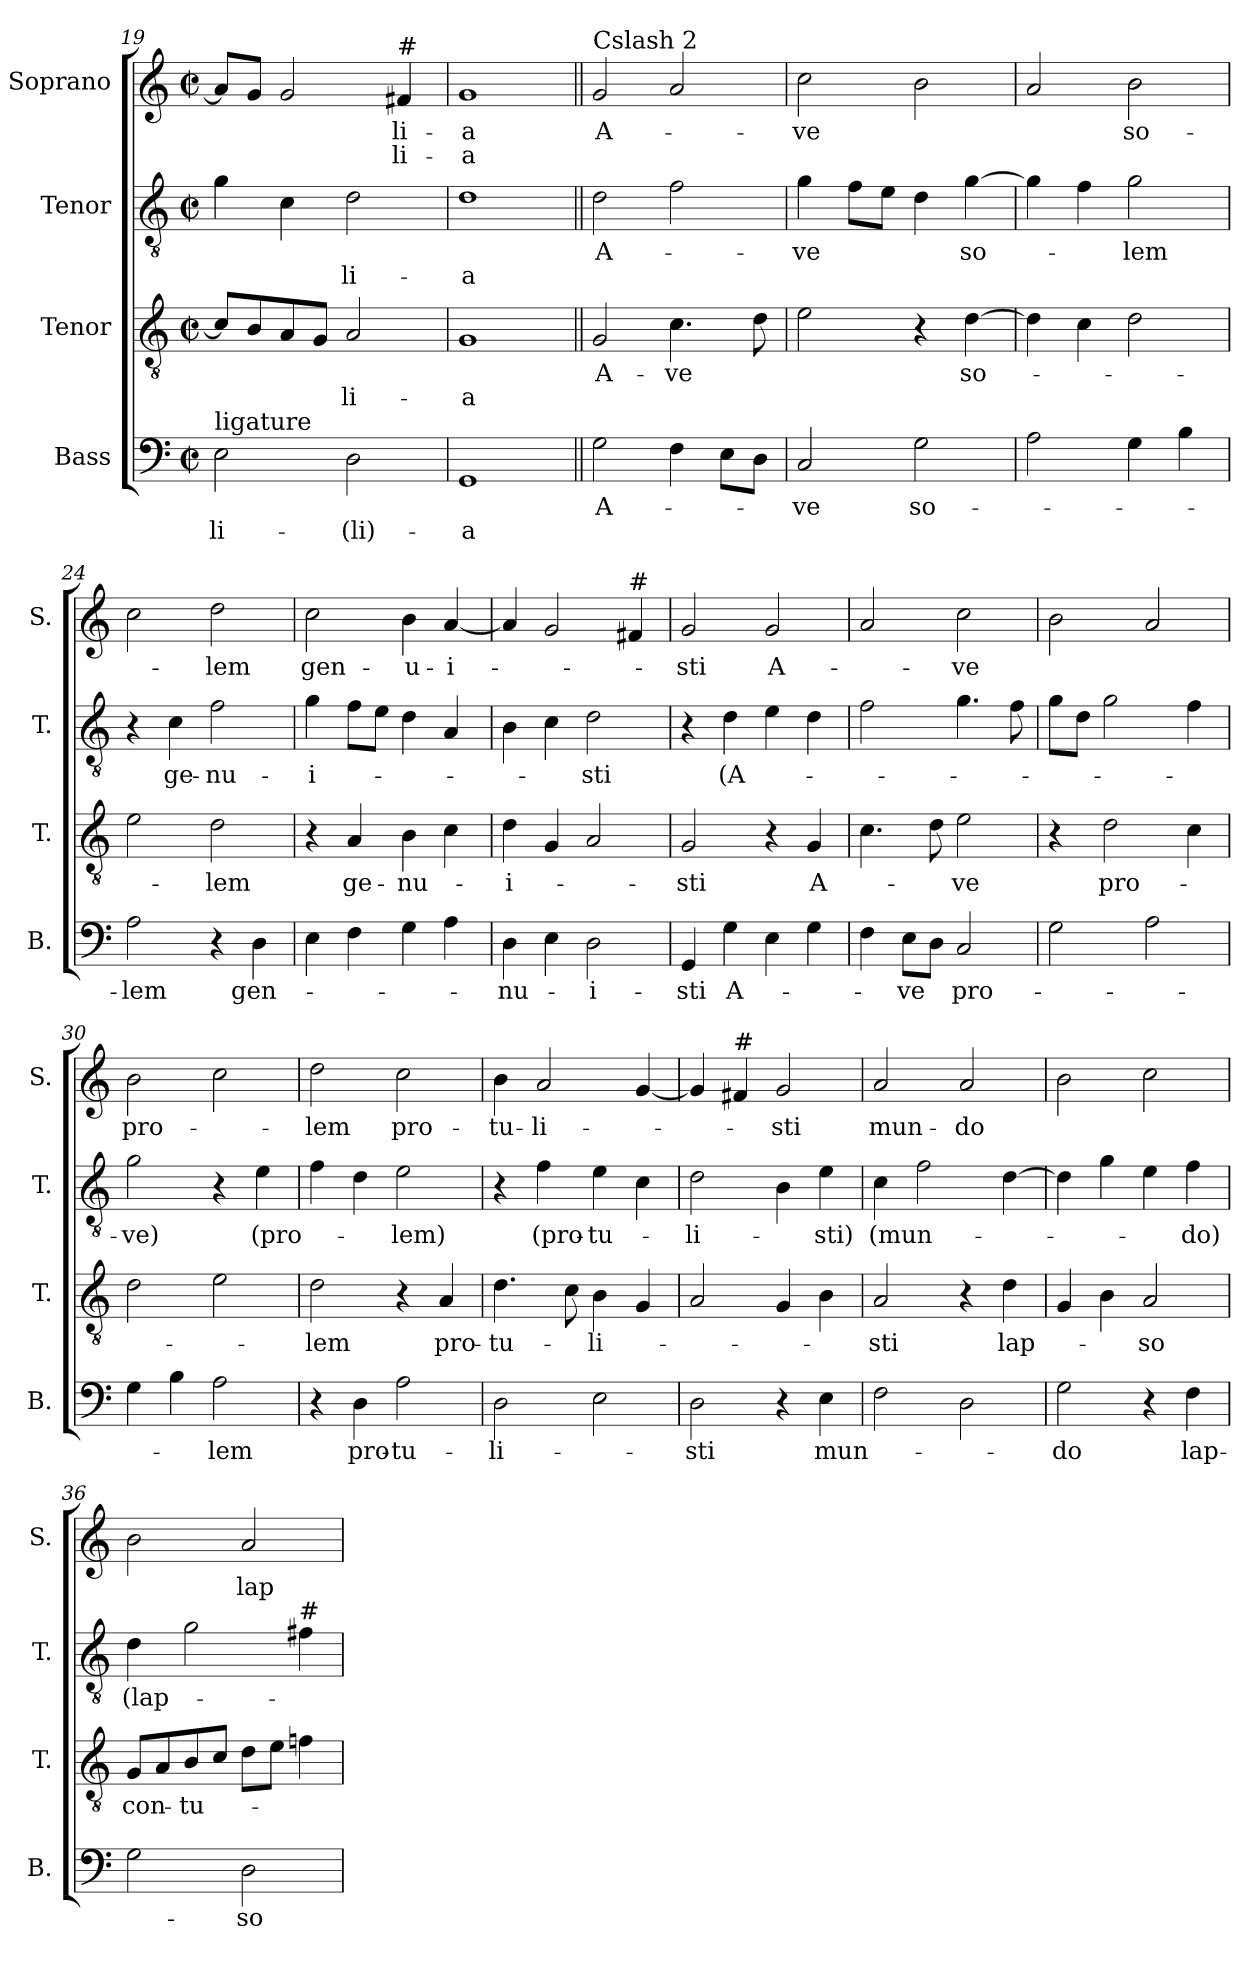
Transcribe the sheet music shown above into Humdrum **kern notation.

**kern	**text	**text	**kern	**text	**text	**kern	**text	**text	**kern	**text	**text
*part4	*part4	*part4	*part3	*part3	*part3	*part2	*part2	*part2	*part1	*part1	*part1
*staff4	*staff4	*staff4	*staff3	*staff3	*staff3	*staff2	*staff2	*staff2	*staff1	*staff1	*staff1
*I"Bass	*	*	*I"Tenor	*	*	*I"Tenor	*	*	*I"Soprano	*	*
*I'B.	*	*	*I'T.	*	*	*I'T.	*	*	*I'S.	*	*
*clefF4	*	*	*clefGv2	*	*	*clefGv2	*	*	*clefG2	*	*
*k[]	*	*	*k[]	*	*	*k[]	*	*	*k[]	*	*
*M2/2	*	*	*M2/2	*	*	*M2/2	*	*	*M2/2	*	*
*met(c|)	*	*	*met(c|)	*	*	*met(c|)	*	*	*met(c|)	*	*
=19	=19	=19	=19	=19	=19	=19	=19	=19	=19	=19	=19
!LO:TX:a:t=ligature	!	!	!	!	!	!	!	!	!	!	!
!	!	!LO:LY:b	!	!	!	!	!	!	!	!	!
2E\	.	li-	8c/L]	.	.	4g\	.	.	8a/L]	.	.
.	.	.	8B/	.	.	.	.	.	8g/J	.	.
.	.	.	8A/	.	.	4c\	.	.	2g/	.	.
.	.	.	8G/J	.	.	.	.	.	.	.	.
!	!	!LO:LY:b	!	!	!LO:LY:b	!	!	!LO:LY:b	!	!	!
2D\	.	-(li)-	2A/	.	-li-	2d\	.	-li-	.	.	.
!	!	!	!	!	!	!	!	!	!LO:TX:a:t=#	!	!
!	!	!	!	!	!	!	!	!	!	!LO:LY:b	!LO:LY:b
.	.	.	.	.	.	.	.	.	4f#X/	-li-	-li-
=20	=20	=20	=20	=20	=20	=20	=20	=20	=20	=20	=20
!	!	!LO:LY:b	!	!	!LO:LY:b	!	!	!LO:LY:b	!	!LO:LY:b	!LO:LY:b
1GG	.	-a	1G	.	-a	1d	.	-a	1g	-a	-a
=21||	=21||	=21||	=21||	=21||	=21||	=21||	=21||	=21||	=21||	=21||	=21||
!	!	!	!	!	!	!	!	!	!LO:TX:a:t=Cslash 2	!	!
!	!LO:LY:b	!	!	!LO:LY:b	!	!	!LO:LY:b	!	!	!LO:LY:b	!
2G\	A-	.	2G/	A-	.	2d\	A-	.	2g/	A-	.
!	!	!	!	!LO:LY:b	!	!	!	!	!	!	!
4F\	.	.	4.c\	-ve	.	2f\	.	.	2a/	.	.
8E\L	.	.	.	.	.	.	.	.	.	.	.
8D\J	.	.	8d\	.	.	.	.	.	.	.	.
=22	=22	=22	=22	=22	=22	=22	=22	=22	=22	=22	=22
!	!LO:LY:b	!	!	!	!	!	!LO:LY:b	!	!	!LO:LY:b	!
2C/	-ve	.	2e\	.	.	4g\	-ve	.	2cc\	-ve	.
.	.	.	.	.	.	8f\L	.	.	.	.	.
.	.	.	.	.	.	8e\J	.	.	.	.	.
!	!LO:LY:b	!	!	!	!	!	!	!	!	!	!
2G\	so-	.	4r	.	.	4d\	.	.	2b\	.	.
!	!	!	!	!LO:LY:b	!	!	!LO:LY:b	!	!	!	!
.	.	.	[4d\	so-	.	[4g\	so-	.	.	.	.
=23	=23	=23	=23	=23	=23	=23	=23	=23	=23	=23	=23
2A\	.	.	4d\]	.	.	4g\]	.	.	2a/	.	.
.	.	.	4c\	.	.	4f\	.	.	.	.	.
!	!	!	!	!	!	!	!LO:LY:b	!	!	!LO:LY:b	!
4G\	.	.	2d\	.	.	2g\	-lem	.	2b\	so-	.
4B\	.	.	.	.	.	.	.	.	.	.	.
=24	=24	=24	=24	=24	=24	=24	=24	=24	=24	=24	=24
!	!LO:LY:b	!	!	!	!	!	!	!	!	!	!
2A\	-lem	.	2e\	.	.	4r	.	.	2cc\	.	.
!	!	!	!	!	!	!	!LO:LY:b	!	!	!	!
.	.	.	.	.	.	4c\	ge-	.	.	.	.
!	!	!	!	!LO:LY:b	!	!	!LO:LY:b	!	!	!LO:LY:b	!
4r	.	.	2d\	-lem	.	2f\	nu-	.	2dd\	-lem	.
!	!LO:LY:b	!	!	!	!	!	!	!	!	!	!
4D\	gen-	.	.	.	.	.	.	.	.	.	.
=25	=25	=25	=25	=25	=25	=25	=25	=25	=25	=25	=25
!	!	!	!	!	!	!	!LO:LY:b	!	!	!LO:LY:b	!
4E\	.	.	4r	.	.	4g\	-i-	.	2cc\	gen-	.
!	!	!	!	!LO:LY:b	!	!	!	!	!	!	!
4F\	.	.	4A/	ge-	.	8f\L	.	.	.	.	.
.	.	.	.	.	.	8e\J	.	.	.	.	.
!	!	!	!	!LO:LY:b	!	!	!	!	!	!LO:LY:b	!
4G\	.	.	4B\	-nu-	.	4d\	.	.	4b\	u-	.
!	!	!	!	!	!	!	!	!	!	!LO:LY:b	!
4A\	.	.	4c\	.	.	4A/	.	.	[4a/	-i-	.
=26	=26	=26	=26	=26	=26	=26	=26	=26	=26	=26	=26
!	!LO:LY:b	!	!	!LO:LY:b	!	!	!	!	!	!	!
4D\	-nu-	.	4d\	-i-	.	4B\	.	.	4a/]	.	.
4E\	.	.	4G/	.	.	4c\	.	.	2g/	.	.
!	!LO:LY:b	!	!	!	!	!	!LO:LY:b	!	!	!	!
2D\	-i-	.	2A/	.	.	2d\	-sti	.	.	.	.
!	!	!	!	!	!	!	!	!	!LO:TX:a:t=#	!	!
.	.	.	.	.	.	.	.	.	4f#X/	.	.
=27	=27	=27	=27	=27	=27	=27	=27	=27	=27	=27	=27
!	!LO:LY:b	!	!	!LO:LY:b	!	!	!	!	!	!LO:LY:b	!
4GG/	-sti	.	2G/	-sti	.	4r	.	.	2g/	-sti	.
!	!LO:LY:b	!	!	!	!	!	!LO:LY:b	!	!	!	!
4G\	A-	.	.	.	.	4d\	(A-	.	.	.	.
!	!	!	!	!	!	!	!	!	!	!LO:LY:b	!
4E\	.	.	4r	.	.	4e\	.	.	2g/	A-	.
!	!	!	!	!LO:LY:b	!	!	!	!	!	!	!
4G\	.	.	4G/	A-	.	4d\	.	.	.	.	.
=28	=28	=28	=28	=28	=28	=28	=28	=28	=28	=28	=28
4F\	.	.	4.c\	.	.	2f\	.	.	2a/	.	.
!	!LO:LY:b	!	!	!	!	!	!	!	!	!	!
8E\L	-ve	.	.	.	.	.	.	.	.	.	.
8D\J	.	.	8d\	.	.	.	.	.	.	.	.
!	!LO:LY:b	!	!	!LO:LY:b	!	!	!	!	!	!LO:LY:b	!
2C/	pro-	.	2e\	-ve	.	4.g\	.	.	2cc\	-ve	.
.	.	.	.	.	.	8f\	.	.	.	.	.
=29	=29	=29	=29	=29	=29	=29	=29	=29	=29	=29	=29
2G\	.	.	4r	.	.	8g\L	.	.	2b\	.	.
.	.	.	.	.	.	8d\J	.	.	.	.	.
!	!	!	!	!LO:LY:b	!	!	!	!	!	!	!
.	.	.	2d\	pro-	.	2g\	.	.	.	.	.
2A\	.	.	.	.	.	.	.	.	2a/	.	.
.	.	.	4c\	.	.	4f\	.	.	.	.	.
=30	=30	=30	=30	=30	=30	=30	=30	=30	=30	=30	=30
!	!	!	!	!	!	!	!LO:LY:b	!	!	!LO:LY:b	!
4G\	.	.	2d\	.	.	2g\	-ve)	.	2b\	pro-	.
4B\	.	.	.	.	.	.	.	.	.	.	.
!	!LO:LY:b	!	!	!	!	!	!	!	!	!	!
2A\	-lem	.	2e\	.	.	4r	.	.	2cc\	.	.
!	!	!	!	!	!	!	!LO:LY:b	!	!	!	!
.	.	.	.	.	.	4e\	(pro-	.	.	.	.
=31	=31	=31	=31	=31	=31	=31	=31	=31	=31	=31	=31
!	!	!	!	!LO:LY:b	!	!	!	!	!	!LO:LY:b	!
4r	.	.	2d\	-lem	.	4f\	.	.	2dd\	-lem	.
!	!LO:LY:b	!	!	!	!	!	!	!	!	!	!
4D\	pro-	.	.	.	.	4d\	.	.	.	.	.
!	!LO:LY:b	!	!	!	!	!	!LO:LY:b	!	!	!LO:LY:b	!
2A\	-tu-	.	4r	.	.	2e\	-lem)	.	2cc\	pro-	.
!	!	!	!	!LO:LY:b	!	!	!	!	!	!	!
.	.	.	4A/	pro-	.	.	.	.	.	.	.
=32	=32	=32	=32	=32	=32	=32	=32	=32	=32	=32	=32
!	!LO:LY:b	!	!	!LO:LY:b	!	!	!	!	!	!LO:LY:b	!
2D\	-li-	.	4.d\	-tu-	.	4r	.	.	4b\	-tu-	.
!	!	!	!	!	!	!	!LO:LY:b	!	!	!LO:LY:b	!
.	.	.	.	.	.	4f\	(pro-	.	2a/	-li-	.
.	.	.	8c\	.	.	.	.	.	.	.	.
!	!	!	!	!LO:LY:b	!	!	!LO:LY:b	!	!	!	!
2E\	.	.	4B\	-li-	.	4e\	-tu-	.	.	.	.
.	.	.	4G/	.	.	4c\	.	.	[4g/	.	.
=33	=33	=33	=33	=33	=33	=33	=33	=33	=33	=33	=33
!	!LO:LY:b	!	!	!	!	!	!LO:LY:b	!	!	!	!
2D\	-sti	.	2A/	.	.	2d\	-li-	.	4g/]	.	.
!	!	!	!	!	!	!	!	!	!LO:TX:a:t=#	!	!
.	.	.	.	.	.	.	.	.	4f#X/	.	.
!	!	!	!	!	!	!	!	!	!	!LO:LY:b	!
4r	.	.	4G/	.	.	4B\	.	.	2g/	-sti	.
!	!LO:LY:b	!	!	!	!	!	!LO:LY:b	!	!	!	!
4E\	mun-	.	4B\	.	.	4e\	-sti)	.	.	.	.
=34	=34	=34	=34	=34	=34	=34	=34	=34	=34	=34	=34
!	!	!	!	!LO:LY:b	!	!	!LO:LY:b	!	!	!LO:LY:b	!
2F\	.	.	2A/	-sti	.	4c\	(mun-	.	2a/	mun-	.
.	.	.	.	.	.	2f\	.	.	.	.	.
!	!	!	!	!	!	!	!	!	!	!LO:LY:b	!
2D\	.	.	4r	.	.	.	.	.	2a/	-do	.
!	!	!	!	!LO:LY:b	!	!	!	!	!	!	!
.	.	.	4d\	lap-	.	[4d\	.	.	.	.	.
=35	=35	=35	=35	=35	=35	=35	=35	=35	=35	=35	=35
!	!LO:LY:b	!	!	!	!	!	!	!	!	!	!
2G\	-do	.	4G/	.	.	4d\]	.	.	2b\	.	.
.	.	.	4B\	.	.	4g\	.	.	.	.	.
!	!	!	!	!LO:LY:b	!	!	!	!	!	!	!
4r	.	.	2A/	-so	.	4e\	.	.	2cc\	.	.
!	!LO:LY:b	!	!	!	!	!	!LO:LY:b	!	!	!	!
4F\	lap-	.	.	.	.	4f\	-do)	.	.	.	.
=36	=36	=36	=36	=36	=36	=36	=36	=36	=36	=36	=36
!	!	!	!	!LO:LY:b	!	!	!LO:LY:b	!	!	!	!
2G\	.	.	8G/L	con-	.	4d\	(lap-	.	2b\	.	.
.	.	.	8A/	.	.	.	.	.	.	.	.
!	!	!	!	!LO:LY:b	!	!	!	!	!	!	!
.	.	.	8B/	-tu-	.	2g\	.	.	.	.	.
.	.	.	8c/J	.	.	.	.	.	.	.	.
!	!LO:LY:b	!	!	!	!	!	!	!	!	!LO:LY:b	!
2D\	-so	.	8d\L	.	.	.	.	.	2a/	lap-	.
.	.	.	8e\J	.	.	.	.	.	.	.	.
!	!	!	!	!	!	!LO:TX:a:t=#	!	!	!	!	!
.	.	.	4fn\	.	.	4f#X\	.	.	.	.	.
=	=	=	=	=	=	=	=	=	=	=	=
*-	*-	*-	*-	*-	*-	*-	*-	*-	*-	*-	*-
